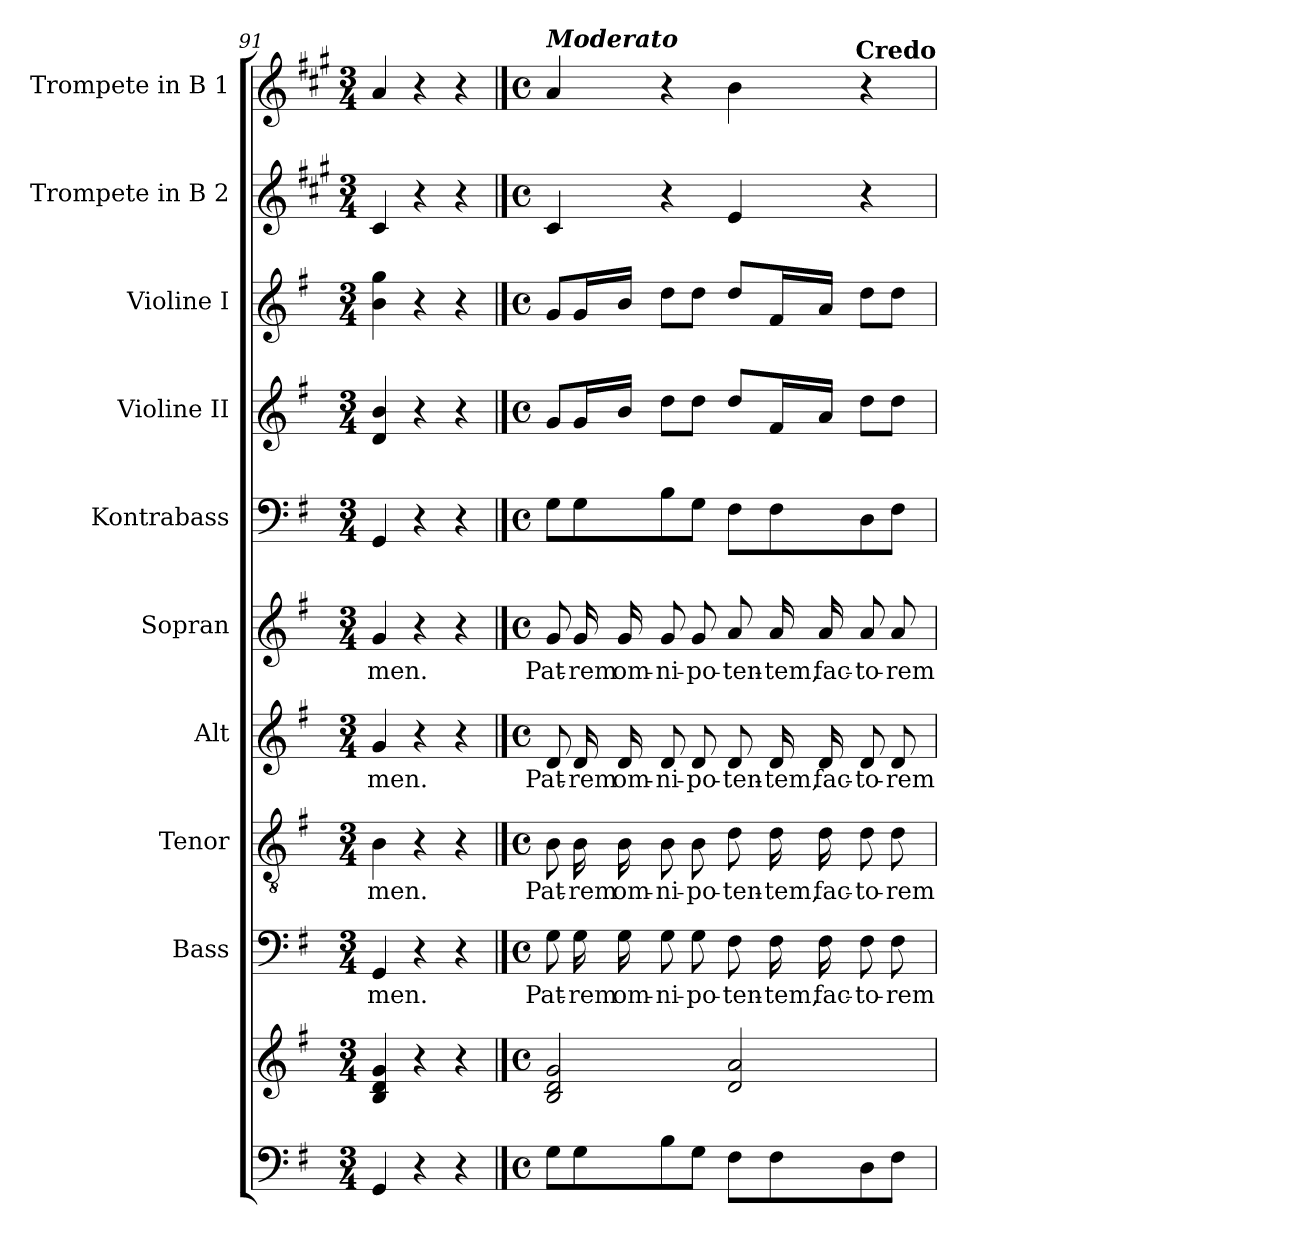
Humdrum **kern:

**kern	**kern	**kern	**text	**kern	**text	**kern	**text	**kern	**text	**kern	**kern	**kern	**kern	**kern
*part10	*part10	*part9	*part9	*part8	*part8	*part7	*part7	*part6	*part6	*part5	*part4	*part3	*part2	*part1
*staff11	*staff10	*staff9	*staff9	*staff8	*staff8	*staff7	*staff7	*staff6	*staff6	*staff5	*staff4	*staff3	*staff2	*staff1
*	*	*I"Bass	*	*I"Tenor	*	*I"Alt	*	*I"Sopran	*	*I"Kontrabass	*I"Violine II	*I"Violine I	*I"Trompete in B 2	*I"Trompete in B 1
*	*	*I'B.	*	*I'T.	*	*I'A.	*	*I'S.	*	*I'Kb.	*I'Vl. II	*I'Vl. I	*I'Tr. 2	*I'Tr. 1
*clefF4	*clefG2	*clefF4	*	*clefGv2	*	*clefG2	*	*clefG2	*	*clefF4	*clefG2	*clefG2	*clefG2	*clefG2
*	*	*	*	*	*	*	*	*	*	*ITrd7c12	*	*	*ITrd1c2	*ITrd1c2
*k[f#]	*k[f#]	*k[f#]	*	*k[f#]	*	*k[f#]	*	*k[f#]	*	*k[f#]	*k[f#]	*k[f#]	*k[f#]	*k[f#]
*G:	*G:	*G:	*	*G:	*	*G:	*	*G:	*	*G:	*G:	*G:	*G:	*G:
*M3/4	*M3/4	*M3/4	*	*M3/4	*	*M3/4	*	*M3/4	*	*M3/4	*M3/4	*M3/4	*M3/4	*M3/4
=91	=91	=91	=91	=91	=91	=91	=91	=91	=91	=91	=91	=91	=91	=91
!	!	!	!LO:LY:b	!	!LO:LY:b	!	!LO:LY:b	!	!LO:LY:b	!	!	!	!	!
4GG/	4B/ 4d/ 4g/	4GG/	-men.	4B\	-men.	4g/	-men.	4g/	-men.	4GGG/	4d/ 4b/	4b\ 4gg\	4B/	4g/
4r	4r	4r	.	4r	.	4r	.	4r	.	4r	4r	4r	4r	4r
4r	4r	4r	.	4r	.	4r	.	4r	.	4r	4r	4r	4r	4r
!!LO:PB:g=z
==92	==92	==92	==92	==92	==92	==92	==92	==92	==92	==92	==92	==92	==92	==92
*M4/4	*M4/4	*M4/4	*	*M4/4	*	*M4/4	*	*M4/4	*	*M4/4	*M4/4	*M4/4	*M4/4	*M4/4
*met(c)	*met(c)	*met(c)	*	*met(c)	*	*met(c)	*	*met(c)	*	*met(c)	*met(c)	*met(c)	*met(c)	*met(c)
!	!	!	!	!	!	!	!	!	!	!	!	!	!	!LO:TX:a:Bi:t=Moderato
!	!	!	!LO:LY:b	!	!LO:LY:b	!	!LO:LY:b	!	!LO:LY:b	!	!	!	!	!
8G\L	2B/ 2d/ 2g/	8G\	Pat-	8B\	Pat-	8d/	Pat-	8g/	Pat-	8GG\L	8g/L	8g/L	4B/	4g/
!	!	!	!LO:LY:b	!	!LO:LY:b	!	!LO:LY:b	!	!LO:LY:b	!	!	!	!	!
8G\	.	16G\	-rem	16B\	-rem	16d/	-rem	16g/	-rem	8GG\	16g/L	16g/L	.	.
!	!	!	!LO:LY:b	!	!LO:LY:b	!	!LO:LY:b	!	!LO:LY:b	!	!	!	!	!
.	.	16G\	om-	16B\	om-	16d/	om-	16g/	om-	.	16b/JJ	16b/JJ	.	.
!	!	!	!LO:LY:b	!	!LO:LY:b	!	!LO:LY:b	!	!LO:LY:b	!	!	!	!	!
8B\	.	8G\	-ni-	8B\	-ni-	8d/	-ni-	8g/	-ni-	8BB\	8dd\L	8dd\L	4r	4r
!	!	!	!LO:LY:b	!	!LO:LY:b	!	!LO:LY:b	!	!LO:LY:b	!	!	!	!	!
8G\J	.	8G\	-po-	8B\	-po-	8d/	-po-	8g/	-po-	8GG\J	8dd\J	8dd\J	.	.
!	!	!	!LO:LY:b	!	!LO:LY:b	!	!LO:LY:b	!	!LO:LY:b	!	!	!	!	!
8F#\L	2d/ 2a/	8F#\	-ten-	8d\	-ten-	8d/	-ten-	8a/	-ten-	8FF#\L	8dd/L	8dd/L	4d/	4a\
!	!	!	!LO:LY:b	!	!LO:LY:b	!	!LO:LY:b	!	!LO:LY:b	!	!	!	!	!
8F#\	.	16F#\	-tem,	16d\	-tem,	16d/	-tem,	16a/	-tem,	8FF#\	16f#/L	16f#/L	.	.
!	!	!	!LO:LY:b	!	!LO:LY:b	!	!LO:LY:b	!	!LO:LY:b	!	!	!	!	!
.	.	16F#\	fac-	16d\	fac-	16d/	fac-	16a/	fac-	.	16a/JJ	16a/JJ	.	.
!	!	!	!LO:LY:b	!	!LO:LY:b	!	!LO:LY:b	!	!LO:LY:b	!	!	!	!	!
8D\	.	8F#\	-to-	8d\	-to-	8d/	-to-	8a/	-to-	8DD\	8dd\L	8dd\L	4r	4r
!	!	!	!LO:LY:b	!	!LO:LY:b	!	!LO:LY:b	!	!LO:LY:b	!	!	!	!	!
8F#\J	.	8F#\	-rem	8d\	-rem	8d/	-rem	8a/	-rem	8FF#\J	8dd\J	8dd\J	.	.
16ryy	16ryy	16ryy	.	16ryy	.	16ryy	.	16ryy	.	16ryy	16ryy	16ryy	16ryy	16ryy
!	!	!	!	!	!	!	!	!	!	!	!	!	!	!LO:TX:a:B:t=Credo
=	=	=	=	=	=	=	=	=	=	=	=	=	=	=
*-	*-	*-	*-	*-	*-	*-	*-	*-	*-	*-	*-	*-	*-	*-
